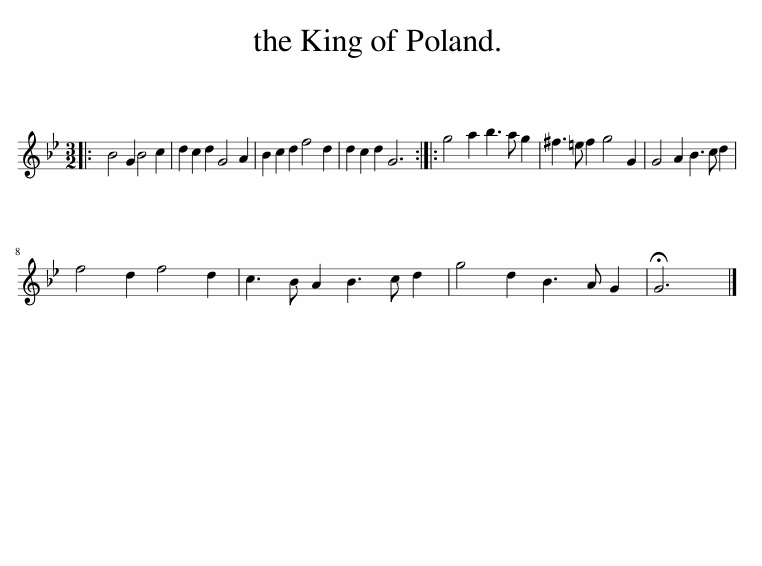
X:1
L:1/8
M:3/2
I:linebreak $
K:Gmin
V:1 treble
V:1
|: B4 G2 B4 c2 | d2 c2 d2 G4 A2 | B2 c2 d2 f4 d2 | d2 c2 d2 G6 :: g4 a2 b3 a g2 | %5
 ^f3 =e f2 g4 G2 | G4 A2 B3 c d2 |$ f4 d2 f4 d2 | c3 B A2 B3 c d2 | g4 d2 B3 A G2 | %10
 !fermata!G6 |] %11
